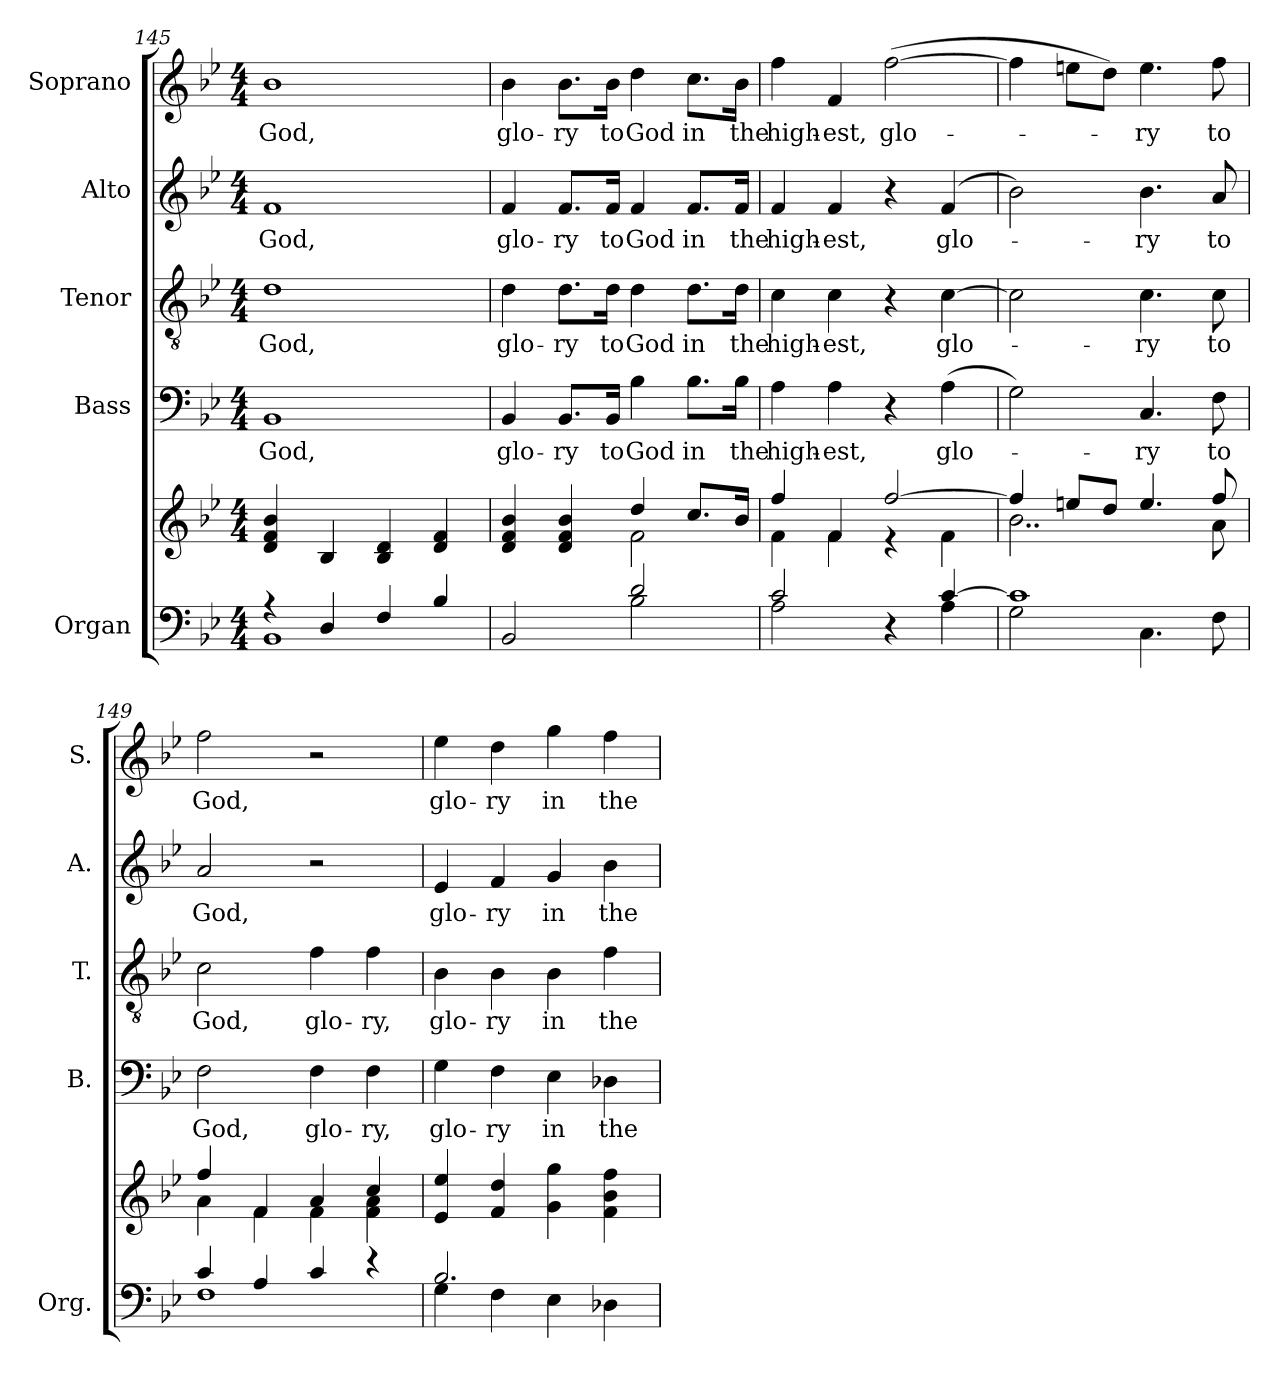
**kern	**kern	**kern	**text	**kern	**text	**kern	**text	**kern	**text
*part5	*part5	*part4	*part4	*part3	*part3	*part2	*part2	*part1	*part1
*staff6	*staff5	*staff4	*staff4	*staff3	*staff3	*staff2	*staff2	*staff1	*staff1
*I"Organ	*	*I"Bass	*	*I"Tenor	*	*I"Alto	*	*I"Soprano	*
*I'Org.	*	*I'B.	*	*I'T.	*	*I'A.	*	*I'S.	*
*clefF4	*clefG2	*clefF4	*	*clefGv2	*	*clefG2	*	*clefG2	*
*	*	*	*	*ITrd7c12	*	*	*	*	*
*k[b-e-]	*k[b-e-]	*k[b-e-]	*	*k[b-e-]	*	*k[b-e-]	*	*k[b-e-]	*
*B-:	*B-:	*B-:	*	*B-:	*	*B-:	*	*B-:	*
*M4/4	*M4/4	*M4/4	*	*M4/4	*	*M4/4	*	*M4/4	*
=145	=145	=145	=145	=145	=145	=145	=145	=145	=145
*^	*	*	*	*	*	*	*	*	*
!	!	!	!	!LO:LY:b:color=#000000	!	!	!	!	!	!
!	!	!	!	!	!	!LO:LY:b:color=#000000	!	!	!	!
!	!	!	!	!	!	!	!	!LO:LY:b:color=#000000	!	!
!	!	!	!	!	!	!	!	!	!	!LO:LY:b:color=#000000
4r	1BB-i	4di/ 4fi 4b-i	1BB-i	God,	1Di	God,	1fi	God,	1b-i	God,
4Di/	.	4B-i/	.	.	.	.	.	.	.	.
4Fi/	.	4B-i/ 4di	.	.	.	.	.	.	.	.
4B-i/	.	4di/ 4fi	.	.	.	.	.	.	.	.
!!LO:PB:g=z
=146	=146	=146	=146	=146	=146	=146	=146	=146	=146	=146
*	*	*^	*	*	*	*	*	*	*	*
!	!	!	!	!	!LO:LY:b:color=#000000	!	!	!	!	!	!
!	!	!	!	!	!	!	!LO:LY:b:color=#000000	!	!	!	!
!	!	!	!	!	!	!	!	!	!LO:LY:b:color=#000000	!	!
!	!	!	!	!	!	!	!	!	!	!	!LO:LY:b:color=#000000
2ryy	2BB-i/	4di/ 4fi 4b-i	2ryy	4BB-i/	glo-	4Di\	glo-	4fi/	glo-	4b-i\	glo-
!	!	!	!	!	!LO:LY:b:color=#000000	!	!	!	!	!	!
!	!	!	!	!	!	!	!LO:LY:b:color=#000000	!	!	!	!
!	!	!	!	!	!	!	!	!	!LO:LY:b:color=#000000	!	!
!	!	!	!	!	!	!	!	!	!	!	!LO:LY:b:color=#000000
.	.	4di/ 4fi 4b-i	.	8.BB-i/L	-ry	8.Di\L	-ry	8.fi/L	-ry	8.b-i\L	-ry
!	!	!	!	!	!LO:LY:b:color=#000000	!	!	!	!	!	!
!	!	!	!	!	!	!	!LO:LY:b:color=#000000	!	!	!	!
!	!	!	!	!	!	!	!	!	!LO:LY:b:color=#000000	!	!
!	!	!	!	!	!	!	!	!	!	!	!LO:LY:b:color=#000000
.	.	.	.	16BB-i/Jk	to	16Di\Jk	to	16fi/Jk	to	16b-i\Jk	to
!	!	!	!	!	!LO:LY:b:color=#000000	!	!	!	!	!	!
!	!	!	!	!	!	!	!LO:LY:b:color=#000000	!	!	!	!
!	!	!	!	!	!	!	!	!	!LO:LY:b:color=#000000	!	!
!	!	!	!	!	!	!	!	!	!	!	!LO:LY:b:color=#000000
2di/	2B-i\	4ddi/	2fi\	4B-i\	God	4Di\	God	4fi/	God	4ddi\	God
!	!	!	!	!	!LO:LY:b:color=#000000	!	!	!	!	!	!
!	!	!	!	!	!	!	!LO:LY:b:color=#000000	!	!	!	!
!	!	!	!	!	!	!	!	!	!LO:LY:b:color=#000000	!	!
!	!	!	!	!	!	!	!	!	!	!	!LO:LY:b:color=#000000
.	.	8.cci/L	.	8.B-i\L	in	8.Di\L	in	8.fi/L	in	8.cci\L	in
!	!	!	!	!	!LO:LY:b:color=#000000	!	!	!	!	!	!
!	!	!	!	!	!	!	!LO:LY:b:color=#000000	!	!	!	!
!	!	!	!	!	!	!	!	!	!LO:LY:b:color=#000000	!	!
!	!	!	!	!	!	!	!	!	!	!	!LO:LY:b:color=#000000
.	.	16b-i/Jk	.	16B-i\Jk	the	16Di\Jk	the	16fi/Jk	the	16b-i\Jk	the
=147	=147	=147	=147	=147	=147	=147	=147	=147	=147	=147	=147
!	!	!	!	!	!LO:LY:b:color=#000000	!	!	!	!	!	!
!	!	!	!	!	!	!	!LO:LY:b:color=#000000	!	!	!	!
!	!	!	!	!	!	!	!	!	!LO:LY:b:color=#000000	!	!
!	!	!	!	!	!	!	!	!	!	!	!LO:LY:b:color=#000000
2ci/	2Ai\	4ffi/	4fi\	4Ai\	high-	4Ci\	high-	4fi/	high-	4ffi\	high-
!	!	!	!	!	!LO:LY:b:color=#000000	!	!	!	!	!	!
!	!	!	!	!	!	!	!LO:LY:b:color=#000000	!	!	!	!
!	!	!	!	!	!	!	!	!	!LO:LY:b:color=#000000	!	!
!	!	!	!	!	!	!	!	!	!	!	!LO:LY:b:color=#000000
.	.	4fi/	4fi\	4Ai\	-est,	4Ci\	-est,	4fi/	-est,	4fi/	-est,
!	!	!	!	!	!	!	!	!	!	!	!LO:LY:b:color=#000000
4r	4ryy	[>2ffi/	4r	4r	.	4r	.	4r	.	([>2ffi\	glo-
!	!	!	!	!	!LO:LY:b:color=#000000	!	!	!	!	!	!
!	!	!	!	!	!	!	!LO:LY:b:color=#000000	!	!	!	!
!	!	!	!	!	!	!	!	!	!LO:LY:b:color=#000000	!	!
[>4ci/	4Ai\	.	4fi\	(4Ai\	glo-	[>4Ci\	glo-	(4fi/	glo-	.	.
=148	=148	=148	=148	=148	=148	=148	=148	=148	=148	=148	=148
1ci]	2Gi\	4ffi/]	2..b-i\	2Gi\)	.	2Ci\]	.	2b-i\)	.	4ffi\]	.
.	.	8eeni/L	.	.	.	.	.	.	.	8eeni\L	.
.	.	8ddi/J	.	.	.	.	.	.	.	8ddi\J)	.
!	!	!	!	!	!LO:LY:b:color=#000000	!	!	!	!	!	!
!	!	!	!	!	!	!	!LO:LY:b:color=#000000	!	!	!	!
!	!	!	!	!	!	!	!	!	!LO:LY:b:color=#000000	!	!
!	!	!	!	!	!	!	!	!	!	!	!LO:LY:b:color=#000000
.	4.Ci\	4.eei/	.	4.Ci/	-ry	4.Ci\	-ry	4.b-i\	-ry	4.eei\	-ry
!	!	!	!	!	!LO:LY:b:color=#000000	!	!	!	!	!	!
!	!	!	!	!	!	!	!LO:LY:b:color=#000000	!	!	!	!
!	!	!	!	!	!	!	!	!	!LO:LY:b:color=#000000	!	!
!	!	!	!	!	!	!	!	!	!	!	!LO:LY:b:color=#000000
.	8Fi\	8ffi/	8ai\	8Fi\	to	8Ci\	to	8ai/	to	8ffi\	to
=149	=149	=149	=149	=149	=149	=149	=149	=149	=149	=149	=149
!	!	!	!	!	!LO:LY:b:color=#000000	!	!	!	!	!	!
!	!	!	!	!	!	!	!LO:LY:b:color=#000000	!	!	!	!
!	!	!	!	!	!	!	!	!	!LO:LY:b:color=#000000	!	!
!	!	!	!	!	!	!	!	!	!	!	!LO:LY:b:color=#000000
4ci/	1Fi	4ffi/	4ai\	2Fi\	God,	2Ci\	God,	2ai/	God,	2ffi\	God,
4Ai/	.	4fi/	4fi\	.	.	.	.	.	.	.	.
!	!	!	!	!	!LO:LY:b:color=#000000	!	!	!	!	!	!
!	!	!	!	!	!	!	!LO:LY:b:color=#000000	!	!	!	!
4ci/	.	4ai/	4fi\	4Fi\	glo-	4Fi\	glo-	2r	.	2r	.
!	!	!	!	!	!LO:LY:b:color=#000000	!	!	!	!	!	!
!	!	!	!	!	!	!	!LO:LY:b:color=#000000	!	!	!	!
4r	.	4cci/	4fi\ 4ai	4Fi\	-ry,	4Fi\	-ry,	.	.	.	.
*	*	*v	*v	*	*	*	*	*	*	*	*
=150	=150	=150	=150	=150	=150	=150	=150	=150	=150	=150
*	*	*^	*	*	*	*	*	*	*	*
!	!	!	!	!	!LO:LY:b:color=#000000	!	!	!	!	!	!
*	*	*v	*v	*	*	*	*	*	*	*	*
*	*	*^	*	*	*	*	*	*	*	*
!	!	!	!	!	!	!	!LO:LY:b:color=#000000	!	!	!	!
*	*	*v	*v	*	*	*	*	*	*	*	*
*	*	*^	*	*	*	*	*	*	*	*
!	!	!	!	!	!	!	!	!	!LO:LY:b:color=#000000	!	!
*	*	*v	*v	*	*	*	*	*	*	*	*
*	*	*^	*	*	*	*	*	*	*	*
!	!	!	!	!	!	!	!	!	!	!	!LO:LY:b:color=#000000
*	*	*v	*v	*	*	*	*	*	*	*	*
2.B-i/	4Gi\	4e-i/ 4ee-i	4Gi\	glo-	4BB-i\	glo-	4e-i/	glo-	4ee-i\	glo-
!	!	!	!	!LO:LY:b:color=#000000	!	!	!	!	!	!
!	!	!	!	!	!	!LO:LY:b:color=#000000	!	!	!	!
!	!	!	!	!	!	!	!	!LO:LY:b:color=#000000	!	!
!	!	!	!	!	!	!	!	!	!	!LO:LY:b:color=#000000
.	4Fi\	4fi/ 4ddi	4Fi\	-ry	4BB-i\	-ry	4fi/	-ry	4ddi\	-ry
!	!	!	!	!LO:LY:b:color=#000000	!	!	!	!	!	!
!	!	!	!	!	!	!LO:LY:b:color=#000000	!	!	!	!
!	!	!	!	!	!	!	!	!LO:LY:b:color=#000000	!	!
!	!	!	!	!	!	!	!	!	!	!LO:LY:b:color=#000000
.	4E-i\	4gi\ 4ggi	4E-i\	in	4BB-i\	in	4gi/	in	4ggi\	in
!	!	!	!	!LO:LY:b:color=#000000	!	!	!	!	!	!
!	!	!	!	!	!	!LO:LY:b:color=#000000	!	!	!	!
!	!	!	!	!	!	!	!	!LO:LY:b:color=#000000	!	!
!	!	!	!	!	!	!	!	!	!	!LO:LY:b:color=#000000
4ryy	4D-Xi\	4fi\ 4b-i 4ffi	4D-Xi\	the	4Fi\	the	4b-i\	the	4ffi\	the
*v	*v	*	*	*	*	*	*	*	*	*
=	=	=	=	=	=	=	=	=	=
*-	*-	*-	*-	*-	*-	*-	*-	*-	*-
